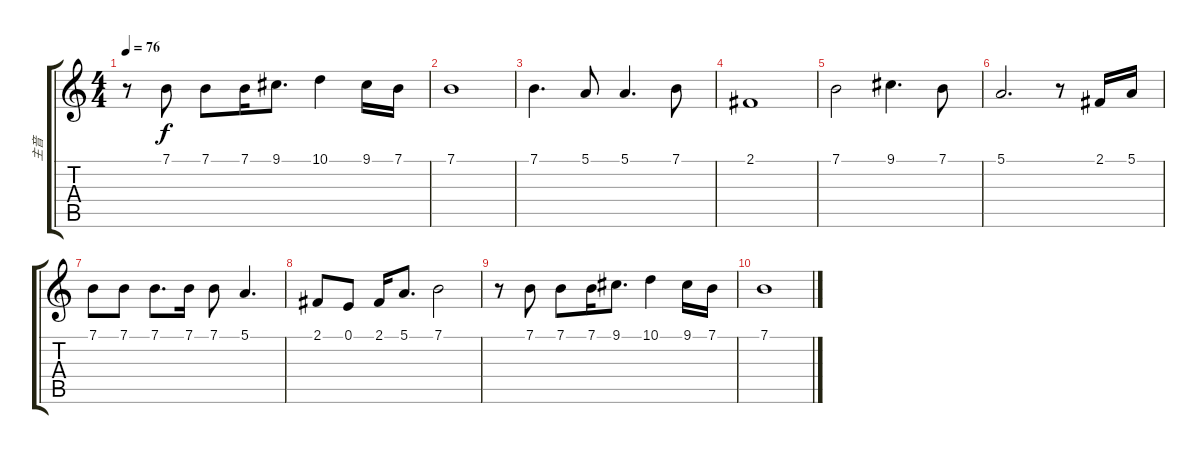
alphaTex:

\track ("主音" "主音") {instrument voiceoohs}
\staff {score tabs}
\tuning (E4 B3 G3 D3 A2 E2) {hide}
\ts (4 4)
\tempo 76
\clef g2
\ks c
r.8{dy f} 7.1.8 7.1.8 7.1.16 9.1.8{d} 10.1.4 9.1.16 7.1.16 |
7.1.1 |
7.1.4{d} 5.1.8 5.1.4{d} 7.1.8 |
2.1.1 |
7.1.2 9.1.4{d} 7.1.8 |
5.1.2{d} r.8 2.1.16 5.1.16 |
7.1.8 7.1.8 7.1.8{d} 7.1.16 7.1.8 5.1.4{d} |
2.1.8 0.1.8 2.1.16 5.1.8{d} 7.1.2 |
r.8 7.1.8 7.1.8 7.1.16 9.1.8{d} 10.1.4 9.1.16 7.1.16 |
7.1.1
